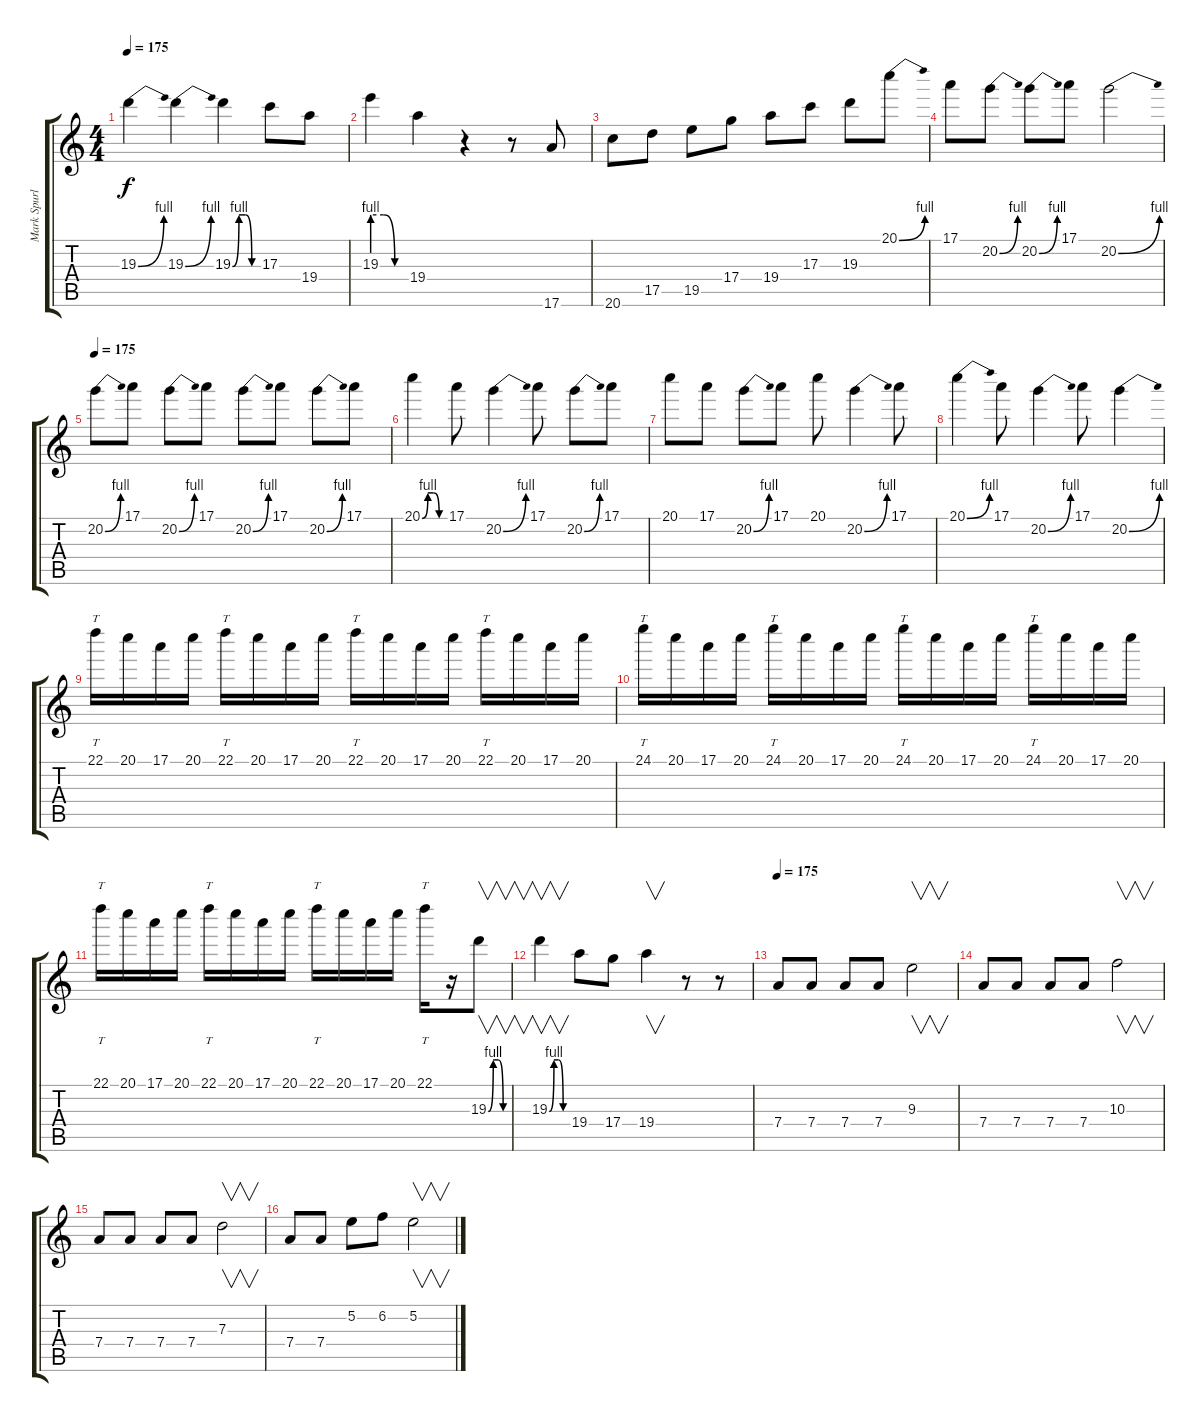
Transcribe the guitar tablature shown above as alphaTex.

\track ("Mark Spurlock" "Mark Spurl") {instrument distortionguitar}
\staff {score tabs}
\tuning (E4 B3 G3 D3 A2 E2) {hide}
\ts (4 4)
\tempo 175
\clef g2
\ks c
19.3{be (bend 0 0 60 4)}.4{dy f} 19.3{be (bend 0 0 60 4)}.4 19.3{be (custom 0 0 15 4 30 4 45 0 60 0)}.4 17.3.8 19.4.8 |
19.3{be (custom 0 4 20 4 40 0 60 0)}.4 19.4.4 r.4 r.8 17.6.8 |
20.6.8 17.5.8 19.5.8 17.4.8 19.4.8 17.3.8 19.3.8 20.1{be (bend 0 0 60 4)}.8 |
17.1.8 20.2{be (bend 0 0 60 4)}.8 20.2{be (bend 0 0 60 4)}.8 17.1.8 20.2{be (bend 0 0 60 4)}.2 |
\tempo 175
20.2{be (bend 0 0 60 4)}.8 17.1.8 20.2{be (bend 0 0 60 4)}.8 17.1.8 20.2{be (bend 0 0 60 4)}.8 17.1.8 20.2{be (bend 0 0 60 4)}.8 17.1.8 |
20.1{be (custom 0 0 15 4 30 4 45 0 60 0)}.4 17.1.8 20.2{be (bend 0 0 60 4)}.4 17.1.8 20.2{be (bend 0 0 60 4)}.8 17.1.8 |
20.1.8 17.1.8 20.2{be (bend 0 0 60 4)}.8 17.1.8 20.1.8 20.2{be (bend 0 0 60 4)}.4 17.1.8 |
20.1{be (bend 0 0 60 4)}.4 17.1.8 20.2{be (bend 0 0 60 4)}.4 17.1.8 20.2{be (bend 0 0 60 4)}.4 |
22.1.16{tt} 20.1.16 17.1.16 20.1.16 22.1.16{tt} 20.1.16 17.1.16 20.1.16 22.1.16{tt} 20.1.16 17.1.16 20.1.16 22.1.16{tt} 20.1.16 17.1.16 20.1.16 |
24.1.16{tt} 20.1.16 17.1.16 20.1.16 24.1.16{tt} 20.1.16 17.1.16 20.1.16 24.1.16{tt} 20.1.16 17.1.16 20.1.16 24.1.16{tt} 20.1.16 17.1.16 20.1.16 |
22.1.16{tt} 20.1.16 17.1.16 20.1.16 22.1.16{tt} 20.1.16 17.1.16 20.1.16 22.1.16{tt} 20.1.16 17.1.16 20.1.16 22.1.16{tt} r.16 19.3{be (custom 0 0 15 4 30 4 45 0 60 0)}.8{v} |
19.3{be (custom 0 0 15 4 30 4 45 0 60 0)}.4{v} 19.4.8 17.4.8 19.4.4{v} r.8 r.8 |
\tempo 175
7.4.8 7.4.8 7.4.8 7.4.8 9.3.2{v} |
7.4.8 7.4.8 7.4.8 7.4.8 10.3.2{v} |
7.4.8 7.4.8 7.4.8 7.4.8 7.3.2{v} |
7.4.8 7.4.8 5.2.8 6.2.8 5.2.2{v}
